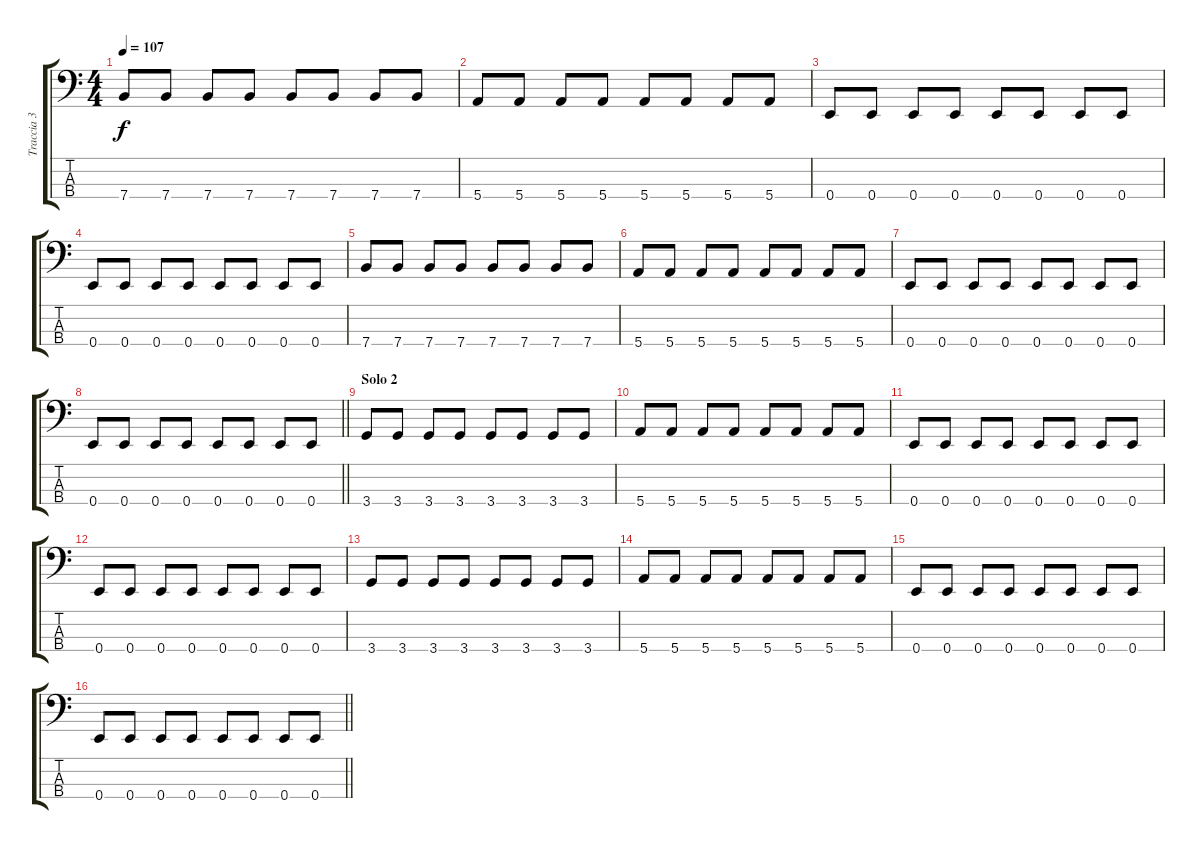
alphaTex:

\track ("Traccia 3" "Traccia 3") {instrument electricbassfinger}
\staff {score tabs}
\tuning (G2 D2 A1 E1) {hide}
\ts (4 4)
\tempo 107
\clef f4
\ks c
7.4.8{dy f} 7.4.8 7.4.8 7.4.8 7.4.8 7.4.8 7.4.8 7.4.8 |
5.4.8 5.4.8 5.4.8 5.4.8 5.4.8 5.4.8 5.4.8 5.4.8 |
0.4.8 0.4.8 0.4.8 0.4.8 0.4.8 0.4.8 0.4.8 0.4.8 |
0.4.8 0.4.8 0.4.8 0.4.8 0.4.8 0.4.8 0.4.8 0.4.8 |
7.4.8 7.4.8 7.4.8 7.4.8 7.4.8 7.4.8 7.4.8 7.4.8 |
5.4.8 5.4.8 5.4.8 5.4.8 5.4.8 5.4.8 5.4.8 5.4.8 |
0.4.8 0.4.8 0.4.8 0.4.8 0.4.8 0.4.8 0.4.8 0.4.8 |
\barLineRight lightlight
0.4.8 0.4.8 0.4.8 0.4.8 0.4.8 0.4.8 0.4.8 0.4.8 |
\section ("" "Solo 2")
3.4.8 3.4.8 3.4.8 3.4.8 3.4.8 3.4.8 3.4.8 3.4.8 |
5.4.8 5.4.8 5.4.8 5.4.8 5.4.8 5.4.8 5.4.8 5.4.8 |
0.4.8 0.4.8 0.4.8 0.4.8 0.4.8 0.4.8 0.4.8 0.4.8 |
0.4.8 0.4.8 0.4.8 0.4.8 0.4.8 0.4.8 0.4.8 0.4.8 |
3.4.8 3.4.8 3.4.8 3.4.8 3.4.8 3.4.8 3.4.8 3.4.8 |
5.4.8 5.4.8 5.4.8 5.4.8 5.4.8 5.4.8 5.4.8 5.4.8 |
0.4.8 0.4.8 0.4.8 0.4.8 0.4.8 0.4.8 0.4.8 0.4.8 |
\barLineRight lightlight
0.4.8 0.4.8 0.4.8 0.4.8 0.4.8 0.4.8 0.4.8 0.4.8
